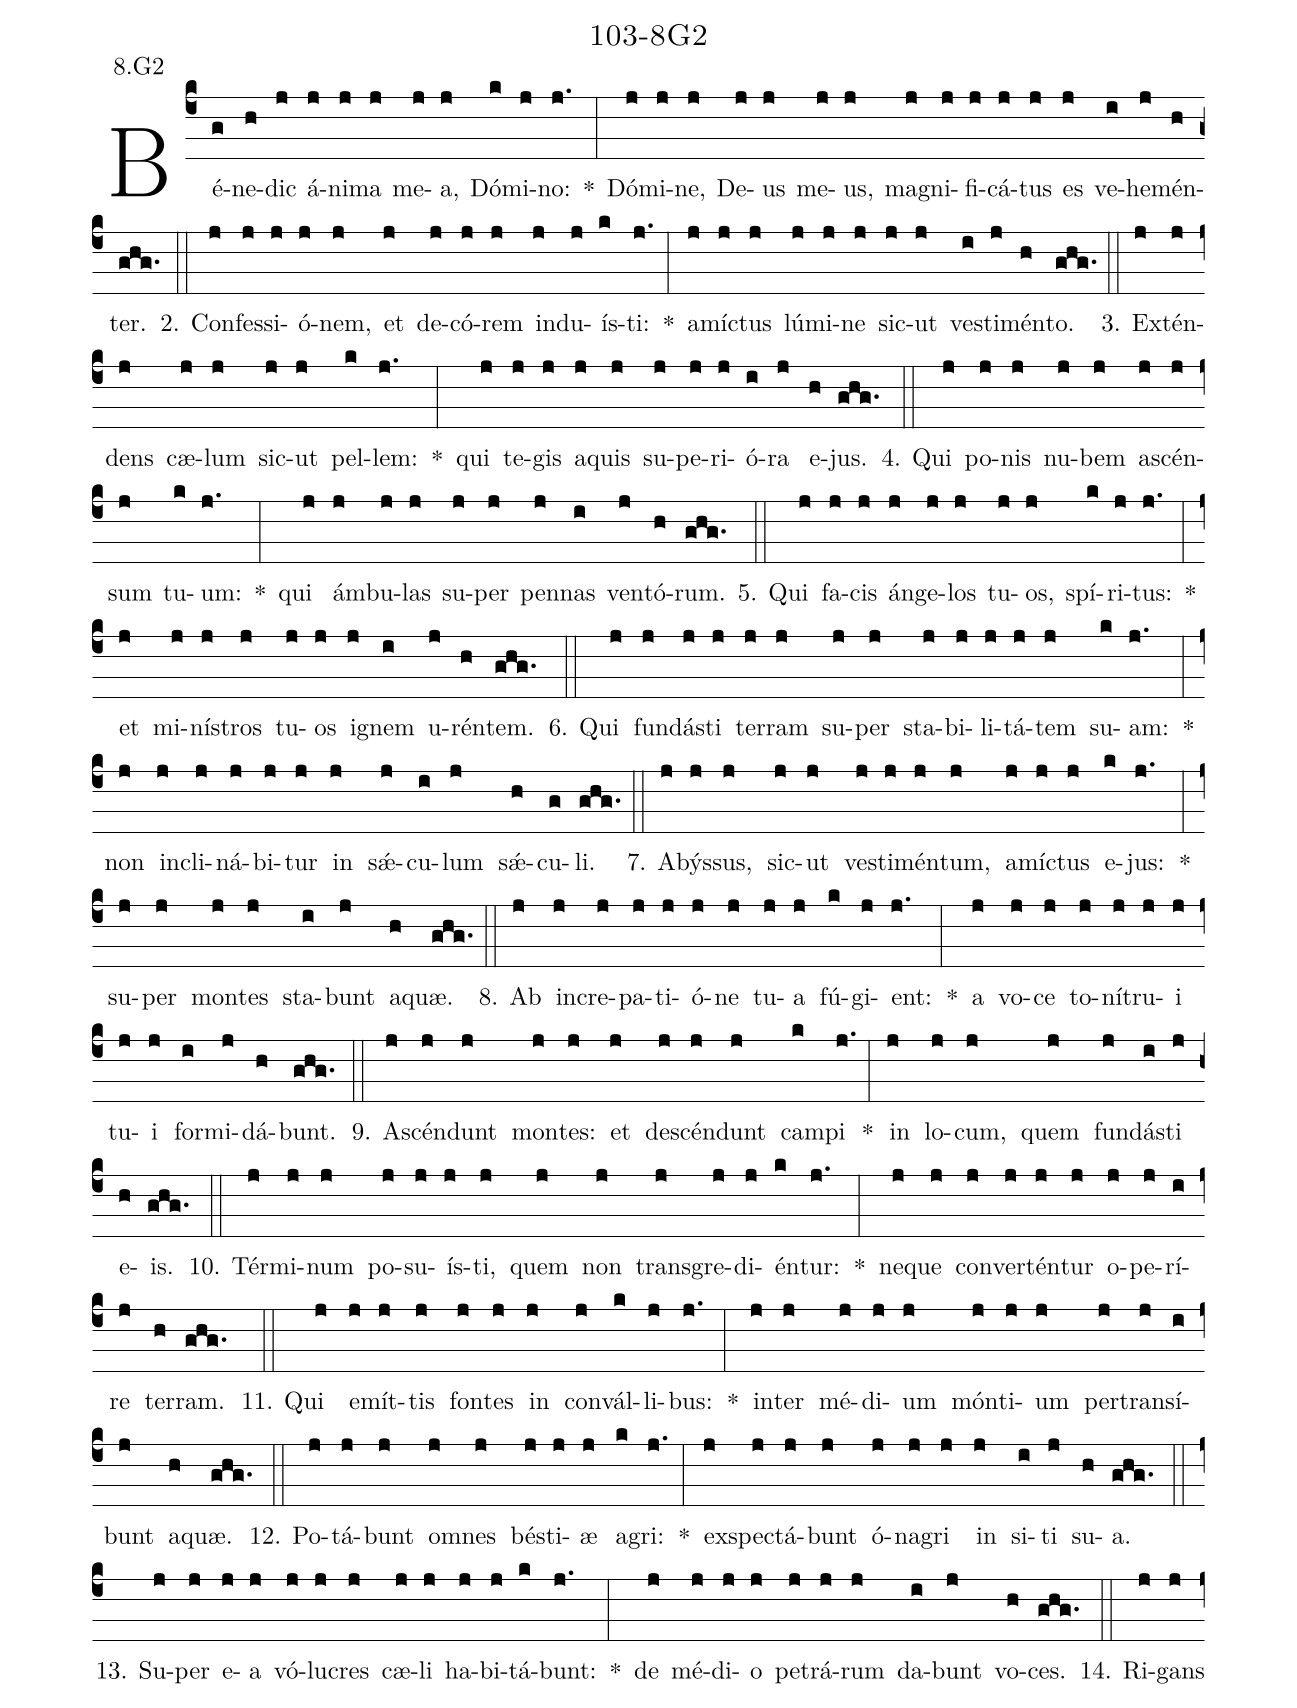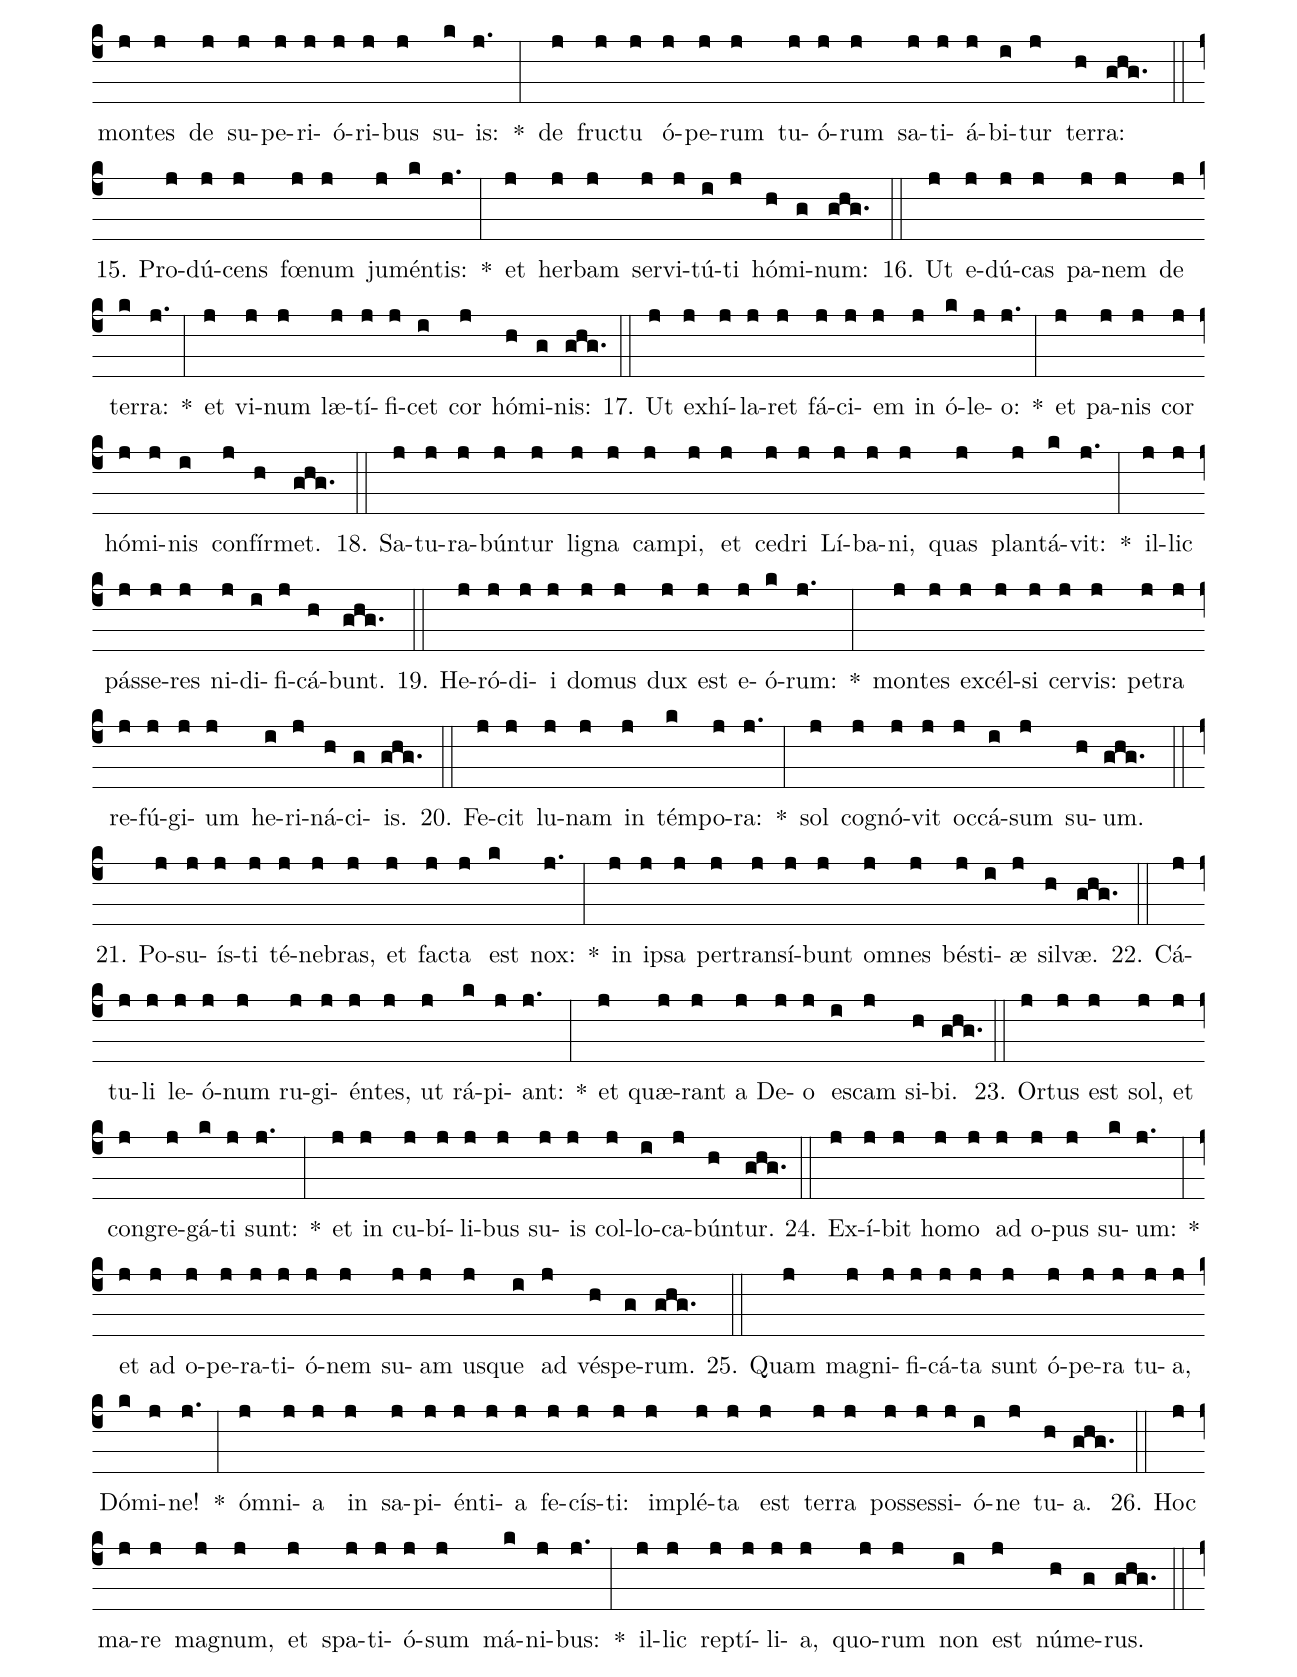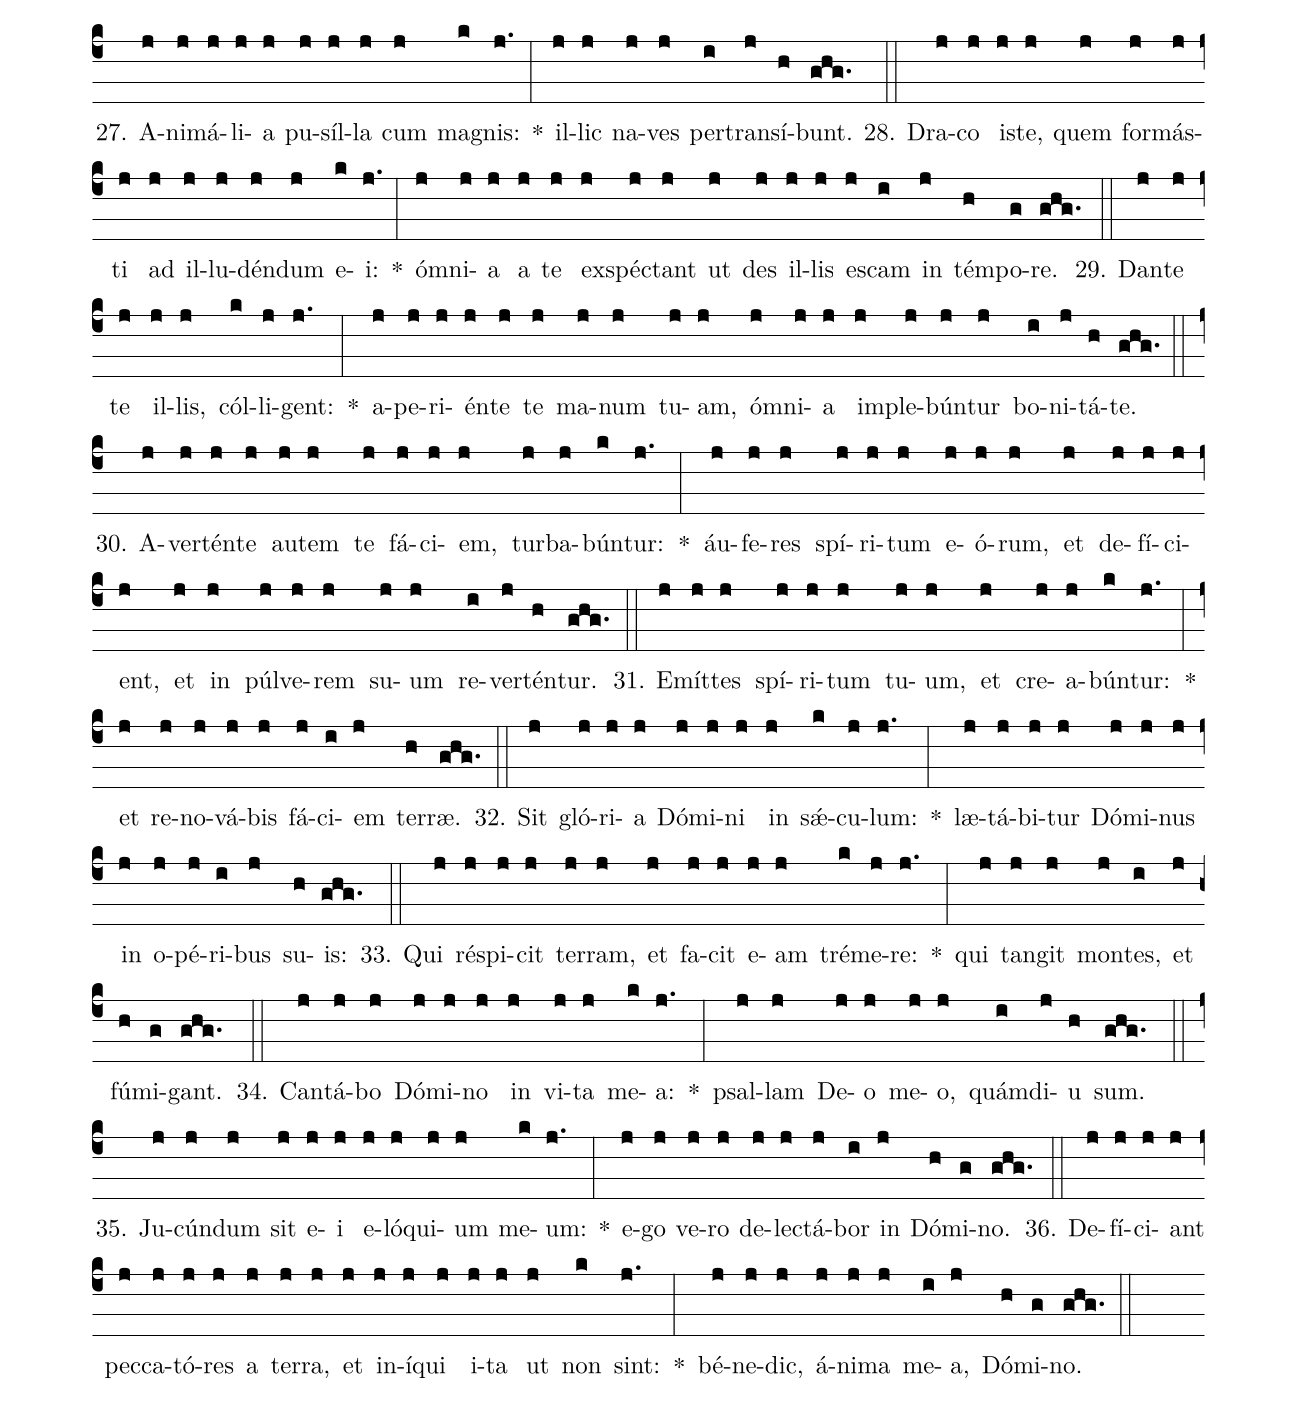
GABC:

name: 103-8G2;
annotation: 8.G2;
%%
(c4)Bé(g)ne(h)dic(j) á(j)ni(j)ma(j) me(j)a,(j) Dó(k)mi(j)no:(j.) *(:) Dó(j)mi(j)ne,(j) De(j)us(j) me(j)us,(j) ma(j)gni(j)fi(j)cá(j)tus(j) es(j) ve(i)he(j)mén(h)ter.(ghg.) (::)
2. Con(j)fes(j)si(j)ó(j)nem,(j) et(j) de(j)có(j)rem(j) ind(j)u(j)ís(k)ti:(j.) *(:) a(j)míc(j)tus(j) lú(j)mi(j)ne(j) sic(j)ut(j) ves(i)ti(j)mén(h)to.(ghg.) (::)
3. Ex(j)tén(j)dens(j) cæ(j)lum(j) sic(j)ut(j) pel(k)lem:(j.) *(:) qui(j) te(j)gis(j) a(j)quis(j) su(j)pe(j)ri(j)ó(i)ra(j) e(h)jus.(ghg.) (::)
4. Qui(j) po(j)nis(j) nu(j)bem(j) a(j)scén(j)sum(j) tu(k)um:(j.) *(:) qui(j) ám(j)bu(j)las(j) su(j)per(j) pen(j)nas(i) ven(j)tó(h)rum.(ghg.) (::)
5. Qui(j) fa(j)cis(j) án(j)ge(j)los(j) tu(j)os,(j) spí(k)ri(j)tus:(j.) *(:) et(j) mi(j)nís(j)tros(j) tu(j)os(j) i(j)gnem(i) u(j)rén(h)tem.(ghg.) (::)
6. Qui(j) fun(j)dás(j)ti(j) ter(j)ram(j) su(j)per(j) sta(j)bi(j)li(j)tá(j)tem(j) su(k)am:(j.) *(:) non(j) in(j)cli(j)ná(j)bi(j)tur(j) in(j) sǽ(j)cu(i)lum(j) sǽ(h)cu(g)li.(ghg.) (::)
7. A(j)býs(j)sus,(j) sic(j)ut(j) ves(j)ti(j)mén(j)tum,(j) a(j)míc(j)tus(j) e(k)jus:(j.) *(:) su(j)per(j) mon(j)tes(j) sta(i)bunt(j) a(h)quæ.(ghg.) (::)
8. Ab(j) in(j)cre(j)pa(j)ti(j)ó(j)ne(j) tu(j)a(j) fú(k)gi(j)ent:(j.) *(:) a(j) vo(j)ce(j) to(j)ní(j)tru(j)i(j) tu(j)i(j) for(i)mi(j)dá(h)bunt.(ghg.) (::)
9. A(j)scén(j)dunt(j) mon(j)tes:(j) et(j) de(j)scén(j)dunt(j) cam(k)pi(j.) *(:) in(j) lo(j)cum,(j) quem(j) fun(j)dás(i)ti(j) e(h)is.(ghg.) (::)
10. Tér(j)mi(j)num(j) po(j)su(j)ís(j)ti,(j) quem(j) non(j) trans(j)gre(j)di(j)én(k)tur:(j.) *(:) ne(j)que(j) con(j)ver(j)tén(j)tur(j) o(j)pe(j)rí(i)re(j) ter(h)ram.(ghg.) (::)
11. Qui(j) e(j)mít(j)tis(j) fon(j)tes(j) in(j) con(j)vál(k)li(j)bus:(j.) *(:) in(j)ter(j) mé(j)di(j)um(j) món(j)ti(j)um(j) per(j)trans(j)í(i)bunt(j) a(h)quæ.(ghg.) (::)
12. Po(j)tá(j)bunt(j) om(j)nes(j) bés(j)ti(j)æ(j) a(k)gri:(j.) *(:) ex(j)spec(j)tá(j)bunt(j) ó(j)na(j)gri(j) in(j) si(i)ti(j) su(h)a.(ghg.) (::)
13. Su(j)per(j) e(j)a(j) vó(j)lu(j)cres(j) cæ(j)li(j) ha(j)bi(j)tá(k)bunt:(j.) *(:) de(j) mé(j)di(j)o(j) pe(j)trá(j)rum(j) da(i)bunt(j) vo(h)ces.(ghg.) (::)
14. Ri(j)gans(j) mon(j)tes(j) de(j) su(j)pe(j)ri(j)ó(j)ri(j)bus(j) su(k)is:(j.) *(:) de(j) fruc(j)tu(j) ó(j)pe(j)rum(j) tu(j)ó(j)rum(j) sa(j)ti(j)á(j)bi(i)tur(j) ter(h)ra:(ghg.) (::)
15. Pro(j)dú(j)cens(j) fœ(j)num(j) ju(j)mén(k)tis:(j.) *(:) et(j) her(j)bam(j) ser(j)vi(j)tú(i)ti(j) hó(h)mi(g)num:(ghg.) (::)
16. Ut(j) e(j)dú(j)cas(j) pa(j)nem(j) de(j) ter(k)ra:(j.) *(:) et(j) vi(j)num(j) læ(j)tí(j)fi(j)cet(i) cor(j) hó(h)mi(g)nis:(ghg.) (::)
17. Ut(j) ex(j)hí(j)la(j)ret(j) fá(j)ci(j)em(j) in(j) ó(k)le(j)o:(j.) *(:) et(j) pa(j)nis(j) cor(j) hó(j)mi(j)nis(i) con(j)fír(h)met.(ghg.) (::)
18. Sa(j)tu(j)ra(j)bún(j)tur(j) li(j)gna(j) cam(j)pi,(j) et(j) ce(j)dri(j) Lí(j)ba(j)ni,(j) quas(j) plan(j)tá(k)vit:(j.) *(:) il(j)lic(j) pás(j)se(j)res(j) ni(j)di(i)fi(j)cá(h)bunt.(ghg.) (::)
19. He(j)ró(j)di(j)i(j) do(j)mus(j) dux(j) est(j) e(j)ó(k)rum:(j.) *(:) mon(j)tes(j) ex(j)cél(j)si(j) cer(j)vis:(j) pe(j)tra(j) re(j)fú(j)gi(j)um(j) he(i)ri(j)ná(h)ci(g)is.(ghg.) (::)
20. Fe(j)cit(j) lu(j)nam(j) in(j) tém(k)po(j)ra:(j.) *(:) sol(j) co(j)gnó(j)vit(j) oc(j)cá(i)sum(j) su(h)um.(ghg.) (::)
21. Po(j)su(j)ís(j)ti(j) té(j)ne(j)bras,(j) et(j) fac(j)ta(j) est(k) nox:(j.) *(:) in(j) ip(j)sa(j) per(j)trans(j)í(j)bunt(j) om(j)nes(j) bés(j)ti(i)æ(j) sil(h)væ.(ghg.) (::)
22. Cá(j)tu(j)li(j) le(j)ó(j)num(j) ru(j)gi(j)én(j)tes,(j) ut(j) rá(k)pi(j)ant:(j.) *(:) et(j) quæ(j)rant(j) a(j) De(j)o(j) es(i)cam(j) si(h)bi.(ghg.) (::)
23. Or(j)tus(j) est(j) sol,(j) et(j) con(j)gre(j)gá(k)ti(j) sunt:(j.) *(:) et(j) in(j) cu(j)bí(j)li(j)bus(j) su(j)is(j) col(j)lo(i)ca(j)bún(h)tur.(ghg.) (::)
24. Ex(j)í(j)bit(j) ho(j)mo(j) ad(j) o(j)pus(j) su(k)um:(j.) *(:) et(j) ad(j) o(j)pe(j)ra(j)ti(j)ó(j)nem(j) su(j)am(j) us(j)que(i) ad(j) vés(h)pe(g)rum.(ghg.) (::)
25. Quam(j) ma(j)gni(j)fi(j)cá(j)ta(j) sunt(j) ó(j)pe(j)ra(j) tu(j)a,(j) Dó(k)mi(j)ne!(j.) *(:) óm(j)ni(j)a(j) in(j) sa(j)pi(j)én(j)ti(j)a(j) fe(j)cís(j)ti:(j) im(j)plé(j)ta(j) est(j) ter(j)ra(j) pos(j)ses(j)si(j)ó(i)ne(j) tu(h)a.(ghg.) (::)
26. Hoc(j) ma(j)re(j) ma(j)gnum,(j) et(j) spa(j)ti(j)ó(j)sum(j) má(k)ni(j)bus:(j.) *(:) il(j)lic(j) rep(j)tí(j)li(j)a,(j) quo(j)rum(j) non(i) est(j) nú(h)me(g)rus.(ghg.) (::)
27. A(j)ni(j)má(j)li(j)a(j) pu(j)síl(j)la(j) cum(j) ma(k)gnis:(j.) *(:) il(j)lic(j) na(j)ves(j) per(i)trans(j)í(h)bunt.(ghg.) (::)
28. Dra(j)co(j) is(j)te,(j) quem(j) for(j)más(j)ti(j) ad(j) il(j)lu(j)dén(j)dum(j) e(k)i:(j.) *(:) óm(j)ni(j)a(j) a(j) te(j) ex(j)spéc(j)tant(j) ut(j) des(j) il(j)lis(j) es(j)cam(i) in(j) tém(h)po(g)re.(ghg.) (::)
29. Dan(j)te(j) te(j) il(j)lis,(j) cól(k)li(j)gent:(j.) *(:) a(j)pe(j)ri(j)én(j)te(j) te(j) ma(j)num(j) tu(j)am,(j) óm(j)ni(j)a(j) im(j)ple(j)bún(j)tur(j) bo(i)ni(j)tá(h)te.(ghg.) (::)
30. A(j)ver(j)tén(j)te(j) au(j)tem(j) te(j) fá(j)ci(j)em,(j) tur(j)ba(j)bún(k)tur:(j.) *(:) áu(j)fe(j)res(j) spí(j)ri(j)tum(j) e(j)ó(j)rum,(j) et(j) de(j)fí(j)ci(j)ent,(j) et(j) in(j) púl(j)ve(j)rem(j) su(j)um(j) re(i)ver(j)tén(h)tur.(ghg.) (::)
31. E(j)mít(j)tes(j) spí(j)ri(j)tum(j) tu(j)um,(j) et(j) cre(j)a(j)bún(k)tur:(j.) *(:) et(j) re(j)no(j)vá(j)bis(j) fá(j)ci(i)em(j) ter(h)ræ.(ghg.) (::)
32. Sit(j) gló(j)ri(j)a(j) Dó(j)mi(j)ni(j) in(j) sǽ(k)cu(j)lum:(j.) *(:) læ(j)tá(j)bi(j)tur(j) Dó(j)mi(j)nus(j) in(j) o(j)pé(j)ri(i)bus(j) su(h)is:(ghg.) (::)
33. Qui(j) ré(j)spi(j)cit(j) ter(j)ram,(j) et(j) fa(j)cit(j) e(j)am(j) tré(k)me(j)re:(j.) *(:) qui(j) tan(j)git(j) mon(j)tes,(i) et(j) fú(h)mi(g)gant.(ghg.) (::)
34. Can(j)tá(j)bo(j) Dó(j)mi(j)no(j) in(j) vi(j)ta(j) me(k)a:(j.) *(:) psal(j)lam(j) De(j)o(j) me(j)o,(j) quám(i)di(j)u(h) sum.(ghg.) (::)
35. Ju(j)cún(j)dum(j) sit(j) e(j)i(j) e(j)ló(j)qui(j)um(j) me(k)um:(j.) *(:) e(j)go(j) ve(j)ro(j) de(j)lec(j)tá(j)bor(i) in(j) Dó(h)mi(g)no.(ghg.) (::)
36. De(j)fí(j)ci(j)ant(j) pec(j)ca(j)tó(j)res(j) a(j) ter(j)ra,(j) et(j) in(j)í(j)qui(j) i(j)ta(j) ut(j) non(k) sint:(j.) *(:) bé(j)ne(j)dic,(j) á(j)ni(j)ma(j) me(i)a,(j) Dó(h)mi(g)no.(ghg.) (::)
